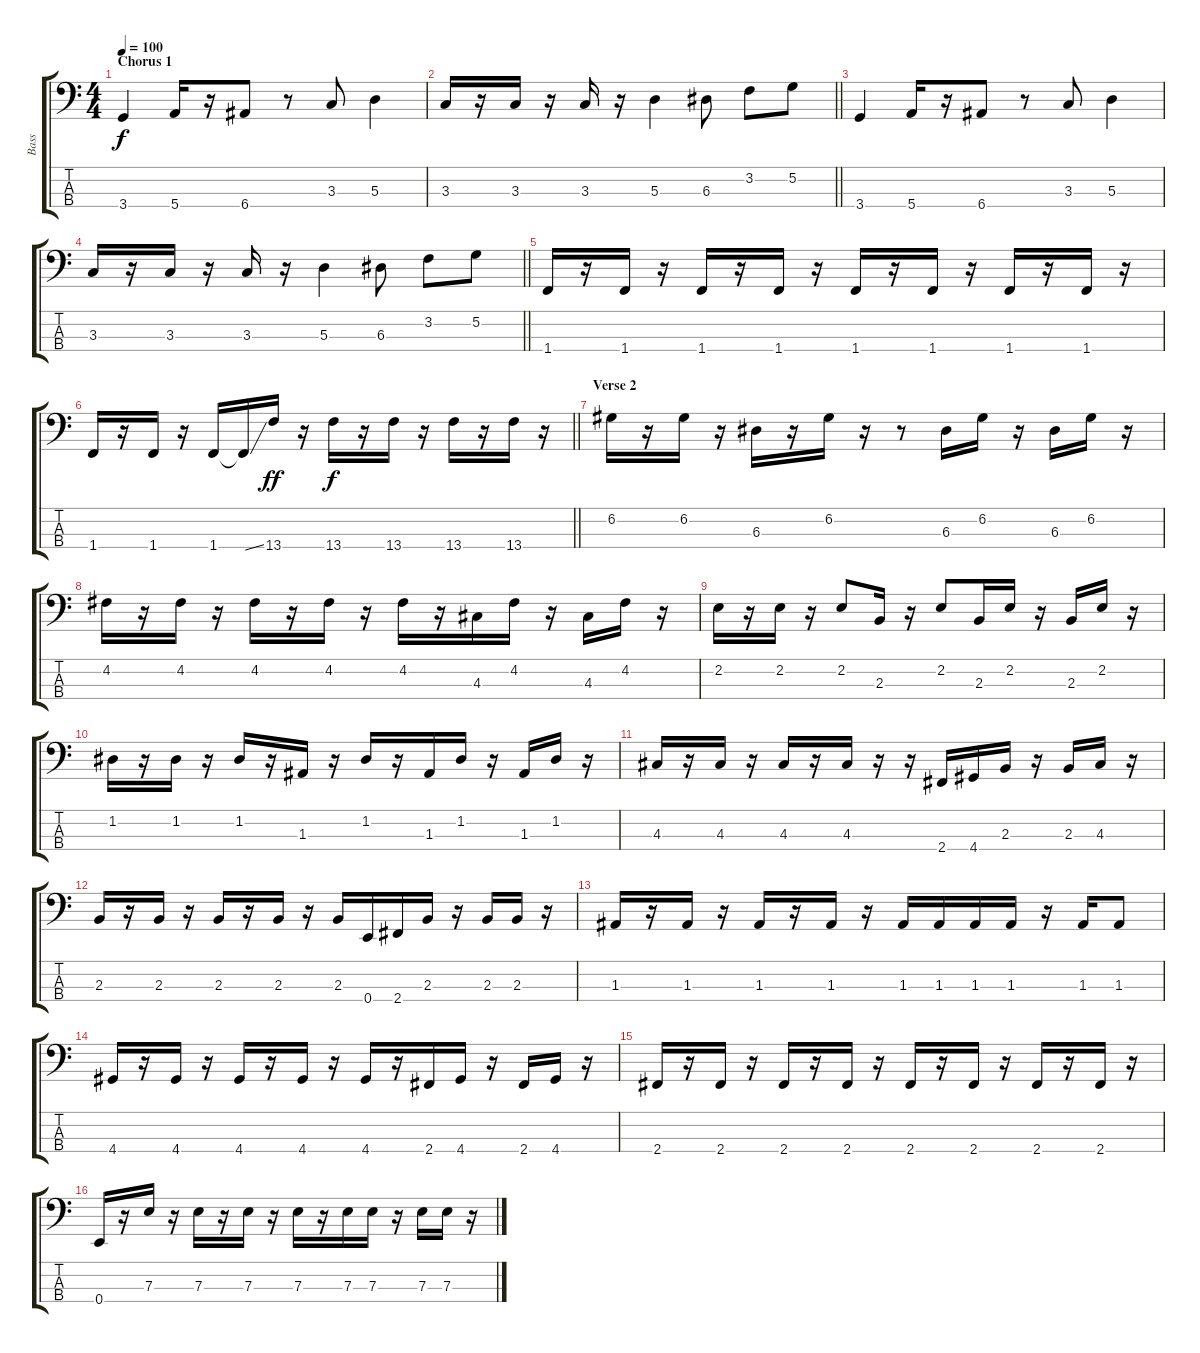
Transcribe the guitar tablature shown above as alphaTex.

\track ("Bass" "Bass") {instrument electricbassfinger}
\staff {score tabs}
\tuning (G2 D2 A1 E1) {hide}
\ts (4 4)
\section ("" "Chorus 1")
\tempo 100
\clef f4
\ks c
3.4.4{dy f} 5.4.16 r.16 6.4.8 r.8 3.3.8 5.3.4 |
\barLineRight lightlight
3.3.16 r.16 3.3.16 r.16 3.3.16 r.16 5.3.4 6.3.8 3.2.8 5.2.8 |
3.4.4 5.4.16 r.16 6.4.8 r.8 3.3.8 5.3.4 |
\barLineRight lightlight
3.3.16 r.16 3.3.16 r.16 3.3.16 r.16 5.3.4 6.3.8 3.2.8 5.2.8 |
1.4.16 r.16 1.4.16 r.16 1.4.16 r.16 1.4.16 r.16 1.4.16 r.16 1.4.16 r.16 1.4.16 r.16 1.4.16 r.16 |
\barLineRight lightlight
1.4.16 r.16 1.4.16 r.16 1.4.16 1.4{ss t}.16 13.4.16{dy ff} r.16 13.4.16{dy f} r.16 13.4.16 r.16 13.4.16 r.16 13.4.16 r.16 |
\section ("" "Verse 2")
6.2.16 r.16 6.2.16 r.16 6.3.16 r.16 6.2.16 r.16 r.8 6.3.16 6.2.16 r.16 6.3.16 6.2.16 r.16 |
4.2.16 r.16 4.2.16 r.16 4.2.16 r.16 4.2.16 r.16 4.2.16 r.16 4.3.16 4.2.16 r.16 4.3.16 4.2.16 r.16 |
2.2.16 r.16 2.2.16 r.16 2.2.8 2.3.16 r.16 2.2.8 2.3.16 2.2.16 r.16 2.3.16 2.2.16 r.16 |
1.2.16 r.16 1.2.16 r.16 1.2.16 r.16 1.3.16 r.16 1.2.16 r.16 1.3.16 1.2.16 r.16 1.3.16 1.2.16 r.16 |
4.3.16 r.16 4.3.16 r.16 4.3.16 r.16 4.3.16 r.16 r.16 2.4.16 4.4.16 2.3.16 r.16 2.3.16 4.3.16 r.16 |
2.3.16 r.16 2.3.16 r.16 2.3.16 r.16 2.3.16 r.16 2.3.16 0.4.16 2.4.16 2.3.16 r.16 2.3.16 2.3.16 r.16 |
1.3.16 r.16 1.3.16 r.16 1.3.16 r.16 1.3.16 r.16 1.3.16 1.3.16 1.3.16 1.3.16 r.16 1.3.16 1.3.8 |
4.4.16 r.16 4.4.16 r.16 4.4.16 r.16 4.4.16 r.16 4.4.16 r.16 2.4.16 4.4.16 r.16 2.4.16 4.4.16 r.16 |
2.4.16 r.16 2.4.16 r.16 2.4.16 r.16 2.4.16 r.16 2.4.16 r.16 2.4.16 r.16 2.4.16 r.16 2.4.16 r.16 |
0.4.16 r.16 7.3.16 r.16 7.3.16 r.16 7.3.16 r.16 7.3.16 r.16 7.3.16 7.3.16 r.16 7.3.16 7.3.16 r.16
